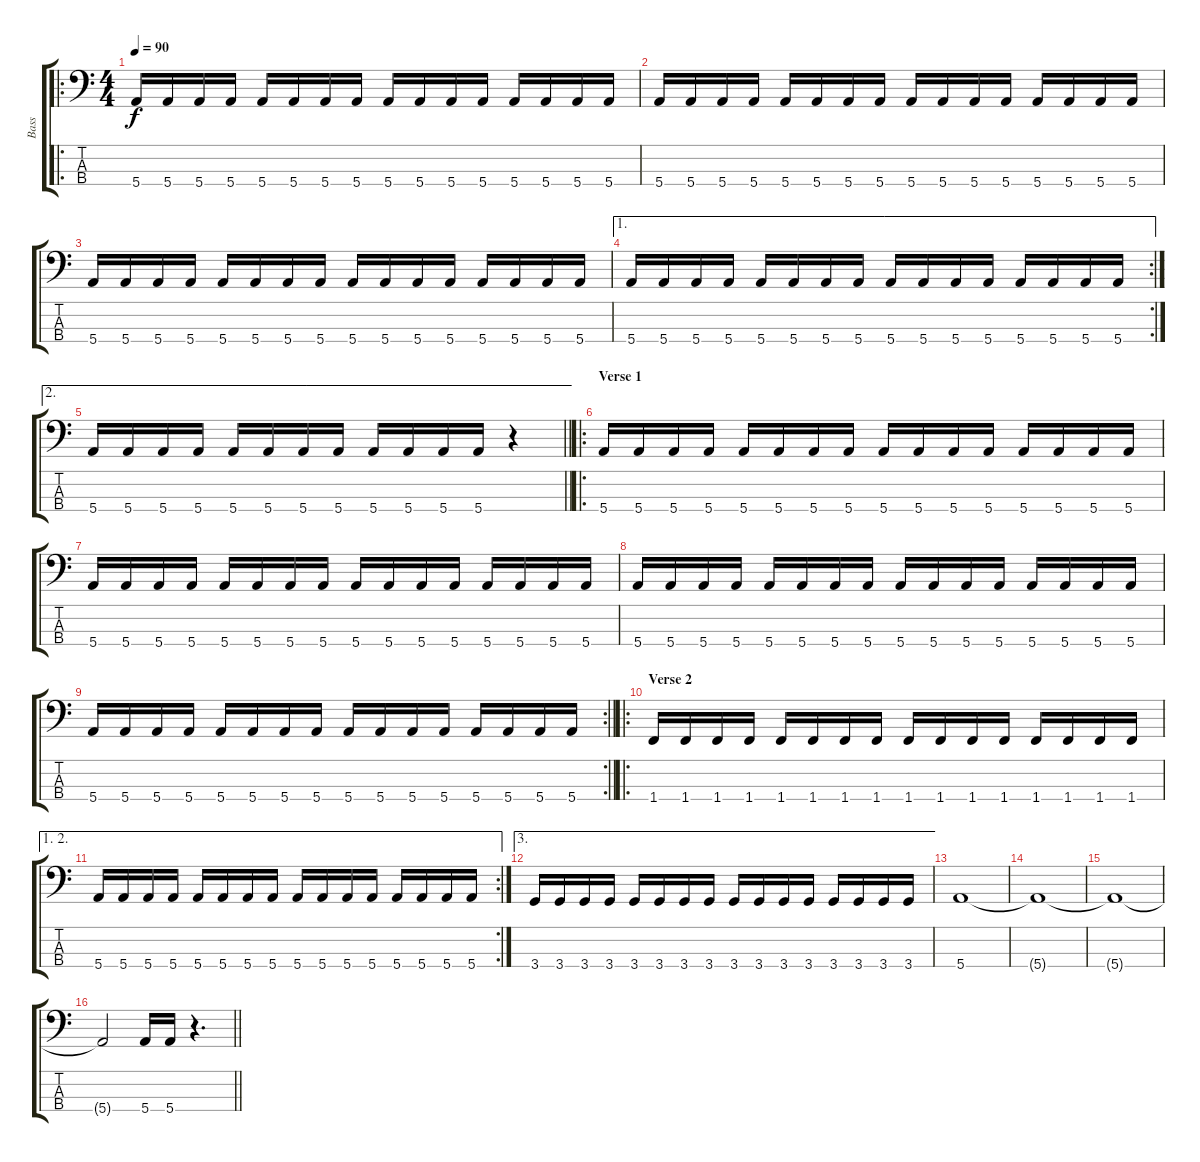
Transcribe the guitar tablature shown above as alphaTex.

\track ("Bass" "Bass") {instrument electricbassfinger}
\staff {score tabs}
\tuning (G2 D2 A1 E1) {hide}
\ro
\ts (4 4)
\tempo 90
\clef f4
\ks c
5.4.16{dy f} 5.4.16 5.4.16 5.4.16 5.4.16 5.4.16 5.4.16 5.4.16 5.4.16 5.4.16 5.4.16 5.4.16 5.4.16 5.4.16 5.4.16 5.4.16 |
5.4.16 5.4.16 5.4.16 5.4.16 5.4.16 5.4.16 5.4.16 5.4.16 5.4.16 5.4.16 5.4.16 5.4.16 5.4.16 5.4.16 5.4.16 5.4.16 |
5.4.16 5.4.16 5.4.16 5.4.16 5.4.16 5.4.16 5.4.16 5.4.16 5.4.16 5.4.16 5.4.16 5.4.16 5.4.16 5.4.16 5.4.16 5.4.16 |
\ae 1
\rc 2
5.4.16 5.4.16 5.4.16 5.4.16 5.4.16 5.4.16 5.4.16 5.4.16 5.4.16 5.4.16 5.4.16 5.4.16 5.4.16 5.4.16 5.4.16 5.4.16 |
\ae 2
\barLineRight lightlight
5.4.16 5.4.16 5.4.16 5.4.16 5.4.16 5.4.16 5.4.16 5.4.16 5.4.16 5.4.16 5.4.16 5.4.16 r.4 |
\ro
\section ("" "Verse 1")
5.4.16 5.4.16 5.4.16 5.4.16 5.4.16 5.4.16 5.4.16 5.4.16 5.4.16 5.4.16 5.4.16 5.4.16 5.4.16 5.4.16 5.4.16 5.4.16 |
5.4.16 5.4.16 5.4.16 5.4.16 5.4.16 5.4.16 5.4.16 5.4.16 5.4.16 5.4.16 5.4.16 5.4.16 5.4.16 5.4.16 5.4.16 5.4.16 |
5.4.16 5.4.16 5.4.16 5.4.16 5.4.16 5.4.16 5.4.16 5.4.16 5.4.16 5.4.16 5.4.16 5.4.16 5.4.16 5.4.16 5.4.16 5.4.16 |
\rc 2
\barLineRight lightlight
5.4.16 5.4.16 5.4.16 5.4.16 5.4.16 5.4.16 5.4.16 5.4.16 5.4.16 5.4.16 5.4.16 5.4.16 5.4.16 5.4.16 5.4.16 5.4.16 |
\ro
\section ("" "Verse 2")
1.4.16 1.4.16 1.4.16 1.4.16 1.4.16 1.4.16 1.4.16 1.4.16 1.4.16 1.4.16 1.4.16 1.4.16 1.4.16 1.4.16 1.4.16 1.4.16 |
\ae (1 2)
\rc 2
5.4.16 5.4.16 5.4.16 5.4.16 5.4.16 5.4.16 5.4.16 5.4.16 5.4.16 5.4.16 5.4.16 5.4.16 5.4.16 5.4.16 5.4.16 5.4.16 |
\ae 3
3.4.16 3.4.16 3.4.16 3.4.16 3.4.16 3.4.16 3.4.16 3.4.16 3.4.16 3.4.16 3.4.16 3.4.16 3.4.16 3.4.16 3.4.16 3.4.16 |
5.4.1 |
5.4{t}.1 |
5.4{t}.1 |
\barLineRight lightlight
5.4{t}.2 5.4.16 5.4.16 r.4{d}
